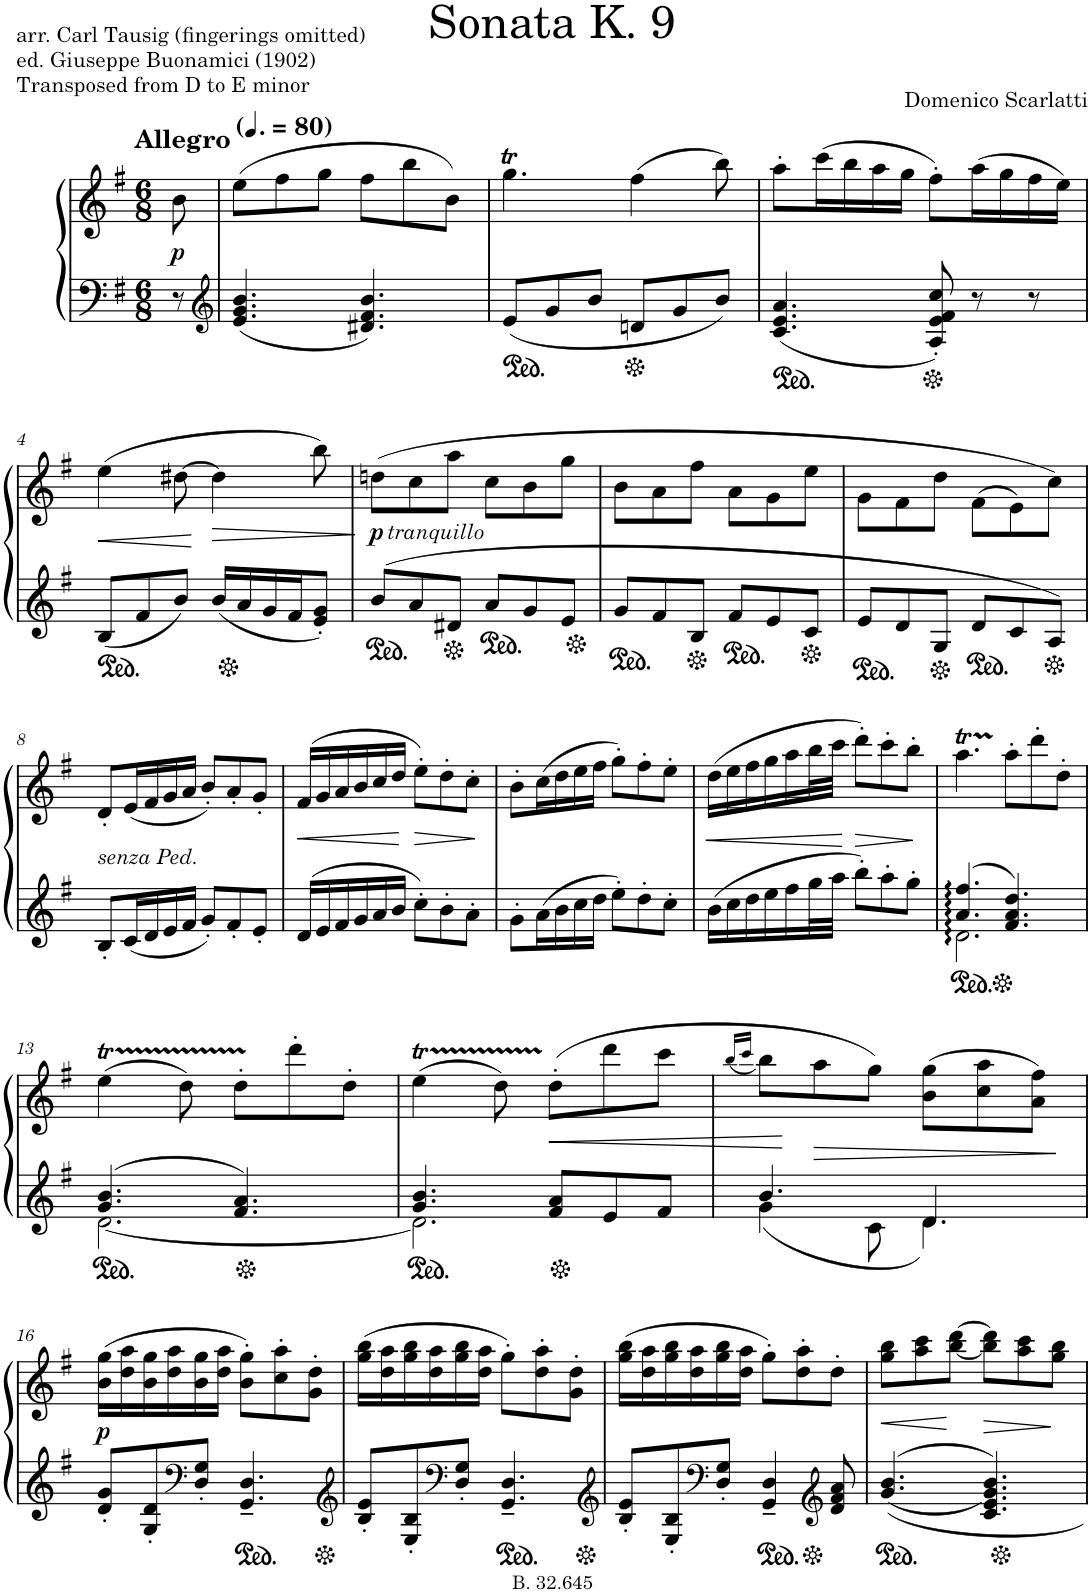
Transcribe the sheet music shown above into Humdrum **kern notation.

**kern	**kern	**dynam
*part1	*part1	*part1
*staff2	*staff1	*staff1/2
*I"Piano	*	*
*I'Piano	*	*
*clefF4	*clefG2	*
*k[f#]	*k[f#]	*
*M6/8	*M6/8	*
*MM120	*MM120	*
=	=	=
!	!LO:TX:a:B:t=Allegro	!
!	!	!LO:DY:b
8r	8b\	p
=1	=1	=1
*clefG2	*	*
4.e/ 4.g/ 4.b/	(8ee\L	.
.	8ff#\	.
.	8gg\J	.
4.d#X/ 4.f#/ 4.b/	8ff#\L	.
.	8bb\	.
.	8b\J)	.
=2	=2	=2
8e/L	4.ggT\	.
8g/	.	.
8b/J	.	.
8dn/L	(4ff#\	.
8g/	.	.
8b/J	8bb\)	.
=3	=3	=3
4.c/ 4.e/ 4.a/	8aa'\L	.
.	(16ccc\L	.
.	16bb\	.
.	16aa\	.
.	16gg\JJ	.
8A/' 8e/' 8f#/' 8cc/'	8ff#'\L)	.
8r	(16aa\L	.
.	16gg\	.
8r	16ff#\	.
.	16ee\JJ)	.
!!LO:LB:g=z
=4	=4	=4
!	!	!LO:HP:b
8B/L	(4ee\	<
8f#/	.	.
8b/J	[>8dd#X\	.
!	!	!LO:HP:n=1:b
16b/LL	4dd#\]	[ >
16a/	.	.
16g/	.	.
16f#/J	.	.
8e/' 8g/'J	8bb\)	.
.	.	]
=5	=5	=5
!	!LO:TX:b:i:t=tranquillo	!
!	!	!LO:DY:b
8b/L	(8ddn\L	p
8a/	8cc\	.
8d#X/J	8aa\J	.
8a/L	8cc\L	.
8g/	8b\	.
8e/J	8gg\J	.
=6	=6	=6
8g/L	8b\L	.
8f#/	8a\	.
8B/J	8ff#\J	.
8f#/L	8a\L	.
8e/	8g\	.
8c/J	8ee\J	.
=7	=7	=7
8e/L	8g\L	.
8d/	8f#\	.
8G/J	8dd\J	.
8d/L	(8f#\L	.
8c/	8e\)	.
8A/J	8cc\J)	.
!!LO:LB:g=z
=8	=8	=8
!	!LO:TX:b:i:t=senza Ped.	!
8B'/L	8d'/L	.
16c/L	(16e/L	.
16d/	16f#/	.
16e/	16g/	.
16f#/JJ	16a/JJ	.
8g'/L	8b'/L)	.
8f#'/	8a'/	.
8e'/J	8g'/J	.
=9	=9	=9
!	!	!LO:HP:b
16d/LL	(16f#/LL	<
16e/	16g/	.
16f#/	16a/	.
16g/	16b/	.
16a/	16cc/	.
16b/JJ	16dd/JJ	.
!	!	!LO:HP:n=1:b
8cc'\L	8ee'\L)	[ >
8b'\	8dd'\	.
8a'\J	8cc'\J	.
.	.	]
=10	=10	=10
8g'\L	8b'\L	.
16a\L	(16cc\L	.
16b\	16dd\	.
16cc\	16ee\	.
16dd\JJ	16ff#\JJ	.
8ee'\L	8gg'\L)	.
8dd'\	8ff#'\	.
8cc'\J	8ee'\J	.
=11	=11	=11
!	!	!LO:HP:b
16b\LL	(16dd\LL	<
16cc\	16ee\	.
16dd\	16ff#\	.
16ee\	16gg\	.
16ff#\	16aa\	.
32gg\L	32bb\L	.
32aa\JJJ	32ccc\JJJ	.
!	!	!LO:HP:n=1:b
8bb'\L	8ddd'\L)	[ >
8aa'\	8ccc'\	.
8gg'\J	8bb'\J	.
.	.	]
=12	=12	=12
*^	*	*
4.a/: 4.ff#/:	2.d:\	4.aaT\	.
4.f#/ 4.a/ 4.dd/	.	8aa'\L	.
.	.	8ddd'\	.
.	.	8dd'\J	.
!!LO:LB:g=z
=13	=13	=13	=13
4.g/ 4.b/	[2.d\	(4eeT\	.
.	.	8ddTTT\)	.
4.f#/ 4.a/	.	8dd'\L	.
.	.	8ddd'\	.
.	.	8dd'\J	.
=14	=14	=14	=14
4.g/ 4.b/	2.d\]	(4eeT\	.
.	.	8ddTTT\)	.
!	!	!	!LO:HP:b
8f#/ 8a/L	.	(8dd'\L	<
8e/	.	8ddd\	.
8f#/J	.	8ccc\J	.
=15	=15	=15	=15
.	.	(16qbb/LL	.
.	.	16qccc/JJ	.
4.b/	4g\	8bb\L)	.
!	!	!	!LO:HP:n=1:b
.	.	8aa\	[ >
.	8c\	8gg\J)	.
4.d/	4.d\	(8b\ 8gg\L	.
.	.	8cc\ 8aa\	.
.	.	8a\ 8ff#\J)	.
*v	*v	*	*
.	.	]
!!LO:LB:g=z
=16	=16	=16
!	!	!LO:DY:b
8d/' 8g/'L	(16b\ 16gg\LL	p
.	16dd\ 16aa\	.
8G/' 8d/'	16b\ 16gg\	.
.	16dd\ 16aa\	.
*clefF4	*	*
8D/' 8G/'J	16b\ 16gg\	.
.	16dd\ 16aa\JJ	.
4.GG/~< 4.D/~<	8b\' 8gg\'L)	.
.	8cc\' 8aa\'	.
.	8g\' 8dd\'J	.
=17	=17	=17
*clefG1	*	*
8d/' 8g/'L	(16gg\ 16bb\LL	.
.	16dd\ 16aa\	.
8G/' 8d/'	16gg\ 16bb\	.
.	16dd\ 16aa\	.
*clefF4	*	*
8D/' 8G/'J	16gg\ 16bb\	.
.	16dd\ 16aa\JJ	.
4.GG/~< 4.D/~<	8gg'\L)	.
.	8dd\' 8aa\'	.
.	8g\' 8dd\'J	.
=18	=18	=18
*clefG1	*	*
8d/' 8g/'L	(16gg\ 16bb\LL	.
.	16dd\ 16aa\	.
8G/' 8d/'	16gg\ 16bb\	.
.	16dd\ 16aa\	.
*clefF4	*	*
8D/' 8G/'J	16gg\ 16bb\	.
.	16dd\ 16aa\JJ	.
4GG/~< 4D/~<	8gg'\L)	.
.	8dd\' 8aa\'	.
*clefG1	*	*
8f#/ 8a/ 8cc/	8dd'\J	.
=19	=19	=19
!	!	!LO:HP:b
4.b/ 4.dd/	8gg\ 8bb\L	<
.	8aa\ 8ccc\	.
.	[8bb\ [8ddd\J	.
!	!	!LO:HP:n=1:b
4.e/ 4.g/ 4.b/ 4.dd/	8bb\] 8ddd\]L	[ >
.	8aa\ 8ccc\	.
.	8gg\ 8bb\J	.
.	.	]
=	=	=
*-	*-	*-
